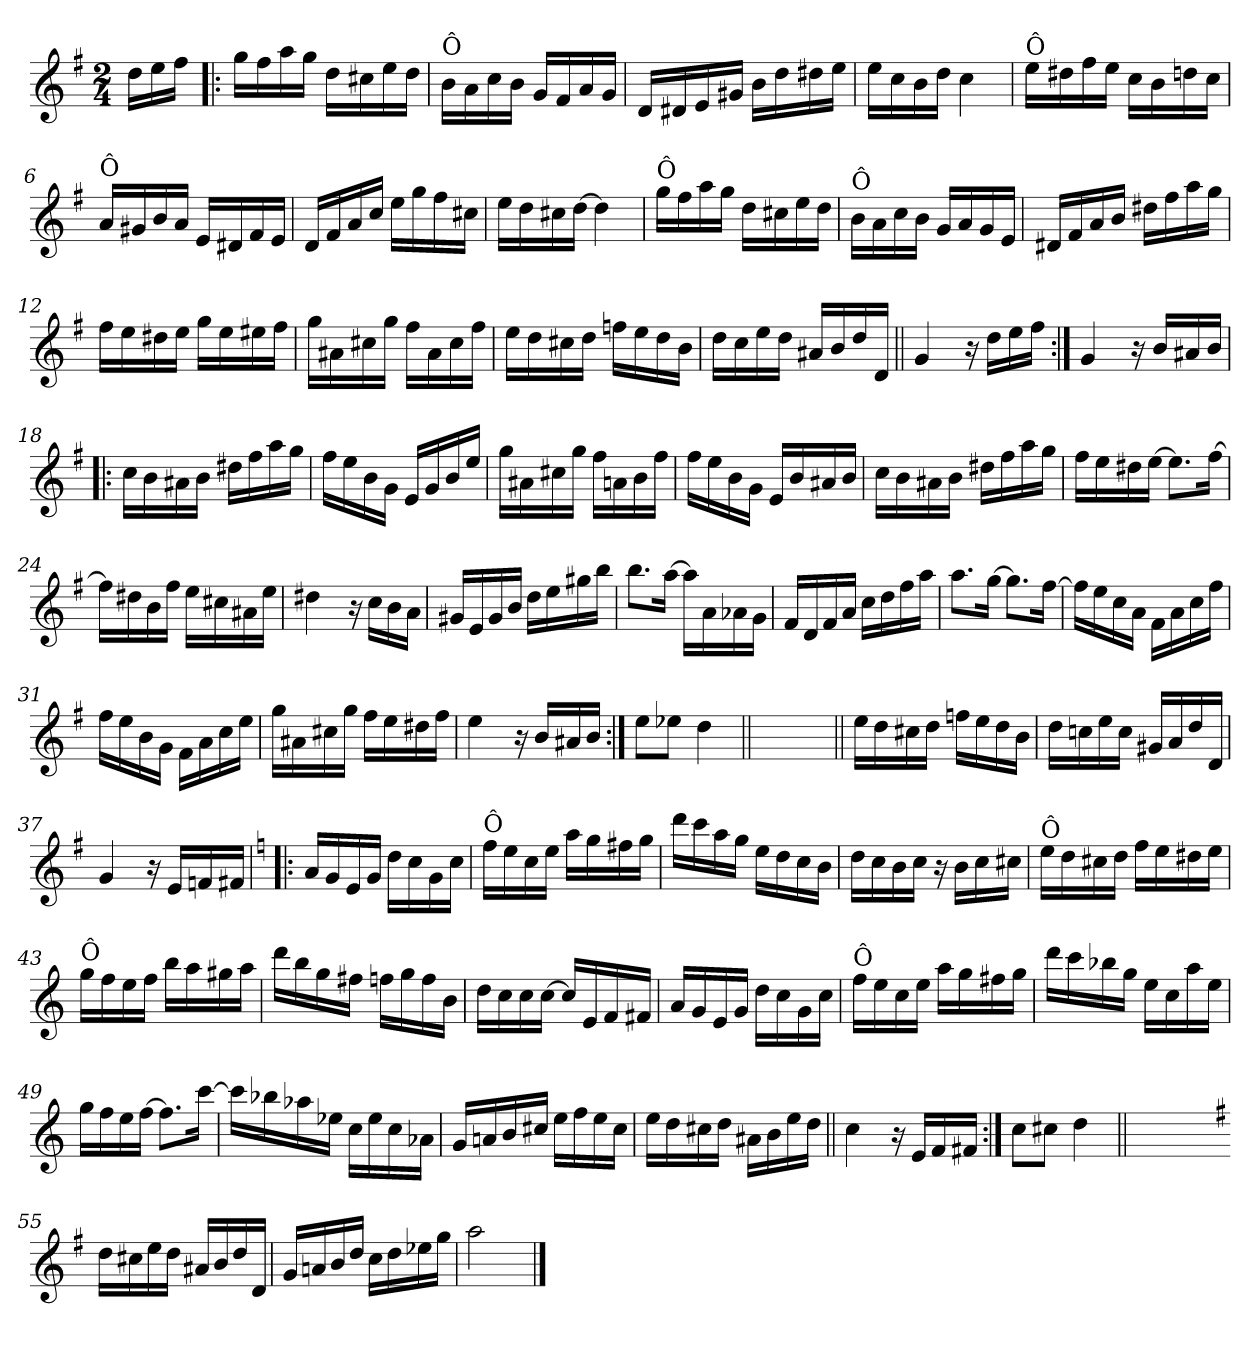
**kern
*part1
*staff1
*clefG2
*k[f#]
*G:
*M2/4
=
16dd\LL
16ee\
16ff#\JJ
=1!|:
16gg\LL
16ff#\
16aa\
16gg\JJ
16dd\LL
16cc#X\
16ee\
16dd\JJ
=2
!LO:TX:a:t=Ô
16b\LL
16a\
16cc\
16b\JJ
16g/LL
16f#/
16a/
16g/JJ
=3
16d/LL
16d#X/
16e/
16g#X/JJ
16b\LL
16dd\
16dd#X\
16ee\JJ
=4
16ee\LL
16cc\
16b\
16dd\JJ
4cc\
!!LO:LB:g=z
=5
!LO:TX:a:t=Ô
16ee\LL
16dd#X\
16ff#\
16ee\JJ
16cc\LL
16b\
16ddn\
16cc\JJ
=6
!LO:TX:a:t=Ô
16a/LL
16g#X/
16b/
16a/JJ
16e/LL
16d#X/
16f#/
16e/JJ
=7
16d/LL
16f#/
16a/
16cc/JJ
16ee\LL
16gg\
16ff#\
16cc#X\JJ
=8
16ee\LL
16dd\
16cc#X\
[16dd\JJ
4dd\]
!!LO:LB:g=z
=9
!LO:TX:a:t=Ô
16gg\LL
16ff#\
16aa\
16gg\JJ
16dd\LL
16cc#X\
16ee\
16dd\JJ
=10
!LO:TX:a:t=Ô
16b\LL
16a\
16cc\
16b\JJ
16g/LL
16a/
16g/
16e/JJ
=11
16d#X/LL
16f#/
16a/
16b/JJ
16dd#X\LL
16ff#\
16aa\
16gg\JJ
=12
16ff#\LL
16ee\
16dd#X\
16ee\JJ
16gg\LL
16ee\
16ee#X\
16ff#\JJ
!!LO:LB:g=z
=13
16gg\LL
16a#X\
16cc#X\
16gg\JJ
16ff#\LL
16a#\
16cc#\
16ff#\JJ
=14
16ee\LL
16dd\
16cc#X\
16dd\JJ
16ffn\LL
16ee\
16dd\
16b\JJ
=15
16dd\LL
16cc\
16ee\
16dd\JJ
16a#X/LL
16b/
16dd/
16d/JJ
=16||
4g/
16r
16dd\LL
16ee\
16ff#\JJ
!!LO:LB:g=z
=17:|!
4g/
16r
16b/LL
16a#X/
16b/JJ
=18!|:
16cc\LL
16b\
16a#X\
16b\JJ
16dd#X\LL
16ff#\
16aa\
16gg\JJ
=19
16ff#\LL
16ee\
16b\
16g\JJ
16e/LL
16g/
16b/
16ee/JJ
=20
16gg\LL
16a#X\
16cc#X\
16gg\JJ
16ff#\LL
16an\
16b\
16ff#\JJ
!!LO:LB:g=z
=21
16ff#\LL
16ee\
16b\
16g\JJ
16e/LL
16b/
16a#X/
16b/JJ
=22
16cc\LL
16b\
16a#X\
16b\JJ
16dd#X\LL
16ff#\
16aa\
16gg\JJ
=23
16ff#\LL
16ee\
16dd#X\
[16ee\JJ
8.ee\L]
[16ff#\Jk
=24
16ff#\LL]
16dd#X\
16b\
16ff#\JJ
16ee\LL
16cc#X\
16a#X\
16ee\JJ
!!LO:LB:g=z
=25
4dd#X\
16r
16cc\LL
16b\
16a\JJ
=26
16g#X/LL
16e/
16g#/
16b/JJ
16dd\LL
16ee\
16gg#X\
16bb\JJ
=27
8.bb\L
[16aa\Jk
16aa\LL]
16a\
16a-X\
16g\JJ
=28
16f#/LL
16d/
16f#/
16a/JJ
16cc\LL
16dd\
16ff#\
16aa\JJ
!!LO:LB:g=z
=29
8.aa\L
[16gg\Jk
8.gg\L]
[16ff#\Jk
=30
16ff#\LL]
16ee\
16cc\
16a\JJ
16f#\LL
16a\
16cc\
16ff#\JJ
=31
16ff#\LL
16ee\
16b\
16g\JJ
16f#\LL
16a\
16cc\
16ee\JJ
=32
16gg\LL
16a#X\
16cc#X\
16gg\JJ
16ff#\LL
16ee\
16dd#X\
16ff#\JJ
!!LO:LB:g=z
=33
4ee\
16r
16b/LL
16a#X/
16b/JJ
=34:|!
8ee\L
8ee-X\J
4dd\
=34X1||
*stria0
2ryy
!!LO:PB:g=z
=35||
*stria5
16ee\LL
16dd\
16cc#X\
16dd\JJ
16ffn\LL
16ee\
16dd\
16b\JJ
=36
16dd\LL
16ccn\
16ee\
16cc\JJ
16g#X/LL
16a/
16dd/
16d/JJ
=37
4g/
16r
16e/LL
16fn/
16f#X/JJ
=38!|:
*k[]
*C:
16a/LL
16g/
16e/
16g/JJ
16dd\LL
16cc\
16g\
16cc\JJ
!!LO:LB:g=z
=39
!LO:TX:a:t=Ô
16ff\LL
16ee\
16cc\
16ee\JJ
16aa\LL
16gg\
16ff#X\
16gg\JJ
=40
16ddd\LL
16ccc\
16aa\
16gg\JJ
16ee\LL
16dd\
16cc\
16b\JJ
=41
16dd\LL
16cc\
16b\
16cc\JJ
16r
16b\LL
16cc\
16cc#X\JJ
=42
!LO:TX:a:t=Ô
16ee\LL
16dd\
16cc#X\
16dd\JJ
16ff\LL
16ee\
16dd#X\
16ee\JJ
!!LO:LB:g=z
=43
!LO:TX:a:t=Ô
16gg\LL
16ff\
16ee\
16ff\JJ
16bb\LL
16aa\
16gg#X\
16aa\JJ
=44
16ddd\LL
16bb\
16gg\
16ff#X\JJ
16ffn\LL
16gg\
16ff\
16b\JJ
=45
16dd\LL
16cc\
16cc\
[16cc\JJ
16cc/LL]
16e/
16f/
16f#X/JJ
=46
16a/LL
16g/
16e/
16g/JJ
16dd\LL
16cc\
16g\
16cc\JJ
!!LO:LB:g=z
=47
!LO:TX:a:t=Ô
16ff\LL
16ee\
16cc\
16ee\JJ
16aa\LL
16gg\
16ff#X\
16gg\JJ
=48
16ddd\LL
16ccc\
16bb-X\
16gg\JJ
16ee\LL
16cc\
16aa\
16ee\JJ
=49
16gg\LL
16ff\
16ee\
[16ff\JJ
8.ff\L]
[16ccc\Jk
=50
16ccc\LL]
16bb-X\
16aa-X\
16ee-X\JJ
16cc\LL
16ee-\
16cc\
16a-X\JJ
!!LO:LB:g=z
=51
16g/LL
16an/
16b/
16cc#X/JJ
16ee\LL
16ff\
16ee\
16cc#\JJ
=52
16ee\LL
16dd\
16cc#X\
16dd\JJ
16a#X\LL
16b\
16ee\
16dd\JJ
=53||
4cc\
16r
16e/LL
16f/
16f#X/JJ
=54:|!
8cc\L
8cc#X\J
4dd\
=54X2||
*stria0
2ryy
!!LO:LB:g=z
=55-
*stria5
*k[f#]
*G:
16dd\LL
16cc#X\
16ee\
16dd\JJ
16a#X/LL
16b/
16dd/
16d/JJ
=56
16g/LL
16an/
16b/
16dd/JJ
16cc\LL
16dd\
16ee-X\
16gg\JJ
=57
2aa\
==
*-
